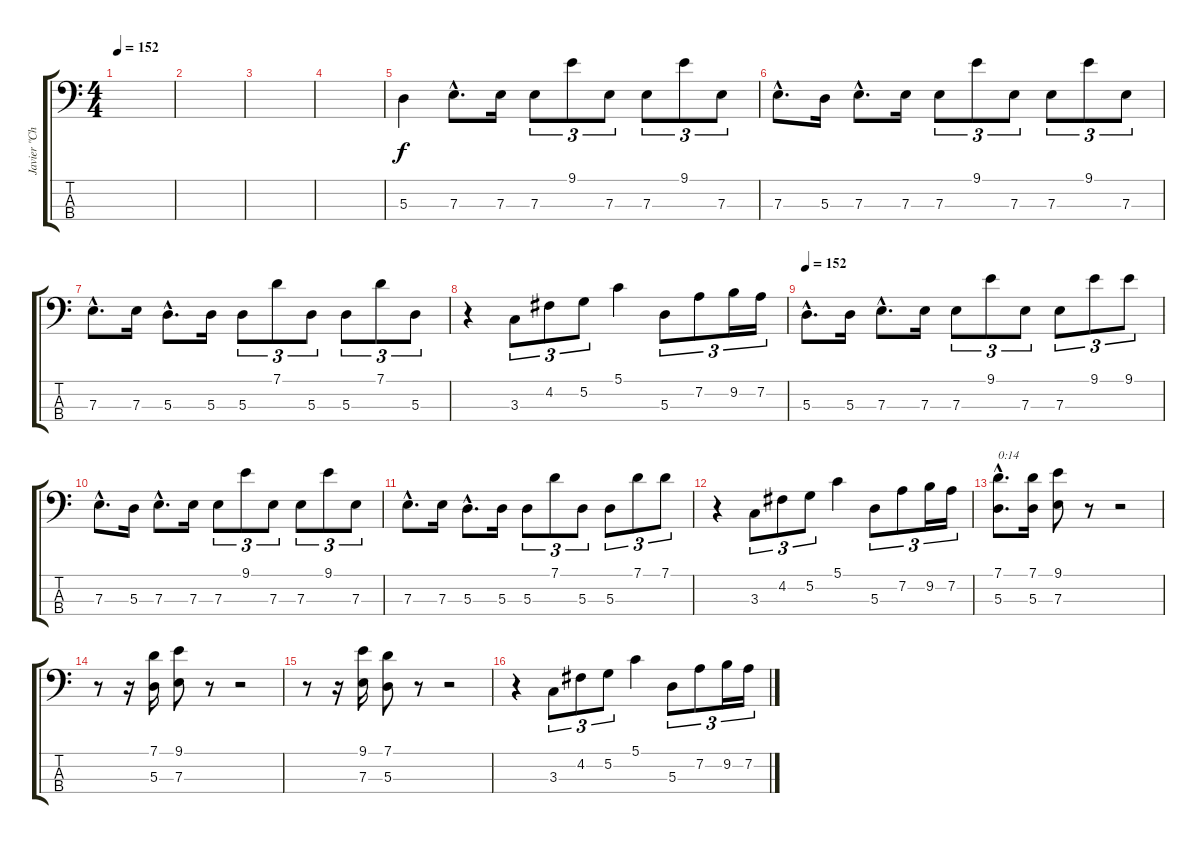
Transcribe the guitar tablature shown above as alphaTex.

\track ("Javier \"Chilly\" Alvarez" "Javier \"Ch") {instrument electricbassfinger}
\staff {score tabs}
\tuning (G2 D2 A1 E1) {hide}
\ts (4 4)
\tempo 152
\clef f4
\ks c
|
|
|
|
5.3.4{instrument slapbass2} 7.3{hac}.8{d} 7.3.16 7.3.8{tu (3 2)} 9.1.8{tu (3 2)} 7.3.8{tu (3 2)} 7.3.8{tu (3 2)} 9.1.8{tu (3 2)} 7.3.8{tu (3 2)} |
7.3{hac}.8{d} 5.3.16 7.3{hac}.8{d} 7.3.16 7.3.8{tu (3 2)} 9.1.8{tu (3 2)} 7.3.8{tu (3 2)} 7.3.8{tu (3 2)} 9.1.8{tu (3 2)} 7.3.8{tu (3 2)} |
7.3{hac}.8{d} 7.3.16 5.3{hac}.8{d} 5.3.16 5.3.8{tu (3 2)} 7.1.8{tu (3 2)} 5.3.8{tu (3 2)} 5.3.8{tu (3 2)} 7.1.8{tu (3 2)} 5.3.8{tu (3 2)} |
r.4 3.3.8{tu (3 2) instrument electricbassfinger} 4.2.8{tu (3 2)} 5.2.8{tu (3 2)} 5.1.4 5.3.8{tu (3 2)} 7.2.8{tu (3 2)} 9.2.16{tu (3 2)} 7.2.16{tu (3 2)} |
\tempo 152
5.3{hac}.8{d volume 16 instrument slapbass1} 5.3.16 7.3{hac}.8{d} 7.3.16 7.3.8{tu (3 2)} 9.1.8{tu (3 2)} 7.3.8{tu (3 2)} 7.3.8{tu (3 2)} 9.1.8{tu (3 2)} 9.1.8{tu (3 2)} |
7.3{hac}.8{d} 5.3.16 7.3{hac}.8{d} 7.3.16 7.3.8{tu (3 2)} 9.1.8{tu (3 2)} 7.3.8{tu (3 2)} 7.3.8{tu (3 2)} 9.1.8{tu (3 2)} 7.3.8{tu (3 2)} |
7.3{hac}.8{d} 7.3.16 5.3{hac}.8{d} 5.3.16 5.3.8{tu (3 2)} 7.1.8{tu (3 2)} 5.3.8{tu (3 2)} 5.3.8{tu (3 2)} 7.1.8{tu (3 2)} 7.1.8{tu (3 2)} |
r.4 3.3.8{tu (3 2) instrument electricbassfinger} 4.2.8{tu (3 2)} 5.2.8{tu (3 2)} 5.1.4 5.3.8{tu (3 2)} 7.2.8{tu (3 2)} 9.2.16{tu (3 2)} 7.2.16{tu (3 2)} |
(7.1{hac} 5.3{hac}).8{d txt "0:14" instrument electricbassfinger} (7.1 5.3).16 (9.1 7.3).8 r.8 r.2 |
r.8 r.16 (7.1 5.3).16 (9.1 7.3).8 r.8 r.2 |
r.8 r.16 (9.1 7.3).16 (7.1 5.3).8 r.8 r.2 |
r.4 3.3.8{tu (3 2)} 4.2.8{tu (3 2)} 5.2.8{tu (3 2)} 5.1.4 5.3.8{tu (3 2)} 7.2.8{tu (3 2)} 9.2.16{tu (3 2)} 7.2.16{tu (3 2)}
